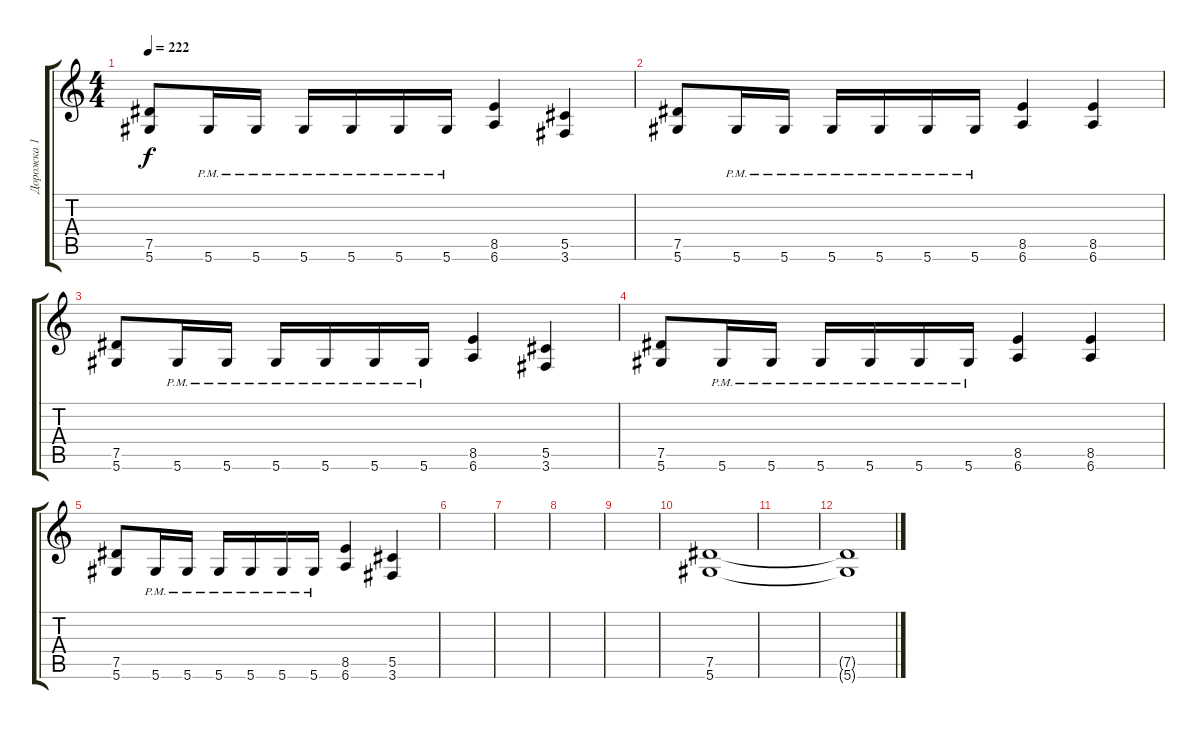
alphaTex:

\track ("Дорожка 1" "Дорожка 1") {instrument distortionguitar}
\staff {score tabs}
\tuning (Eb4 Bb3 Gb3 Db3 Ab2 Eb2) {hide}
\ts (4 4)
\tempo 222
\clef g2
\ks c
(7.5 5.6).8{dy f} 5.6{pm}.16 5.6{pm}.16 5.6{pm}.16 5.6{pm}.16 5.6{pm}.16 5.6{pm}.16 (8.5 6.6).4 (5.5 3.6).4 |
(7.5 5.6).8 5.6{pm}.16 5.6{pm}.16 5.6{pm}.16 5.6{pm}.16 5.6{pm}.16 5.6{pm}.16 (8.5 6.6).4 (8.5 6.6).4 |
(7.5 5.6).8 5.6{pm}.16 5.6{pm}.16 5.6{pm}.16 5.6{pm}.16 5.6{pm}.16 5.6{pm}.16 (8.5 6.6).4 (5.5 3.6).4 |
(7.5 5.6).8 5.6{pm}.16 5.6{pm}.16 5.6{pm}.16 5.6{pm}.16 5.6{pm}.16 5.6{pm}.16 (8.5 6.6).4 (8.5 6.6).4 |
(7.5 5.6).8 5.6{pm}.16 5.6{pm}.16 5.6{pm}.16 5.6{pm}.16 5.6{pm}.16 5.6{pm}.16 (8.5 6.6).4 (5.5 3.6).4 |
|
|
|
|
(7.5 5.6).1 |
|
(7.5{t} 5.6{t}).1
